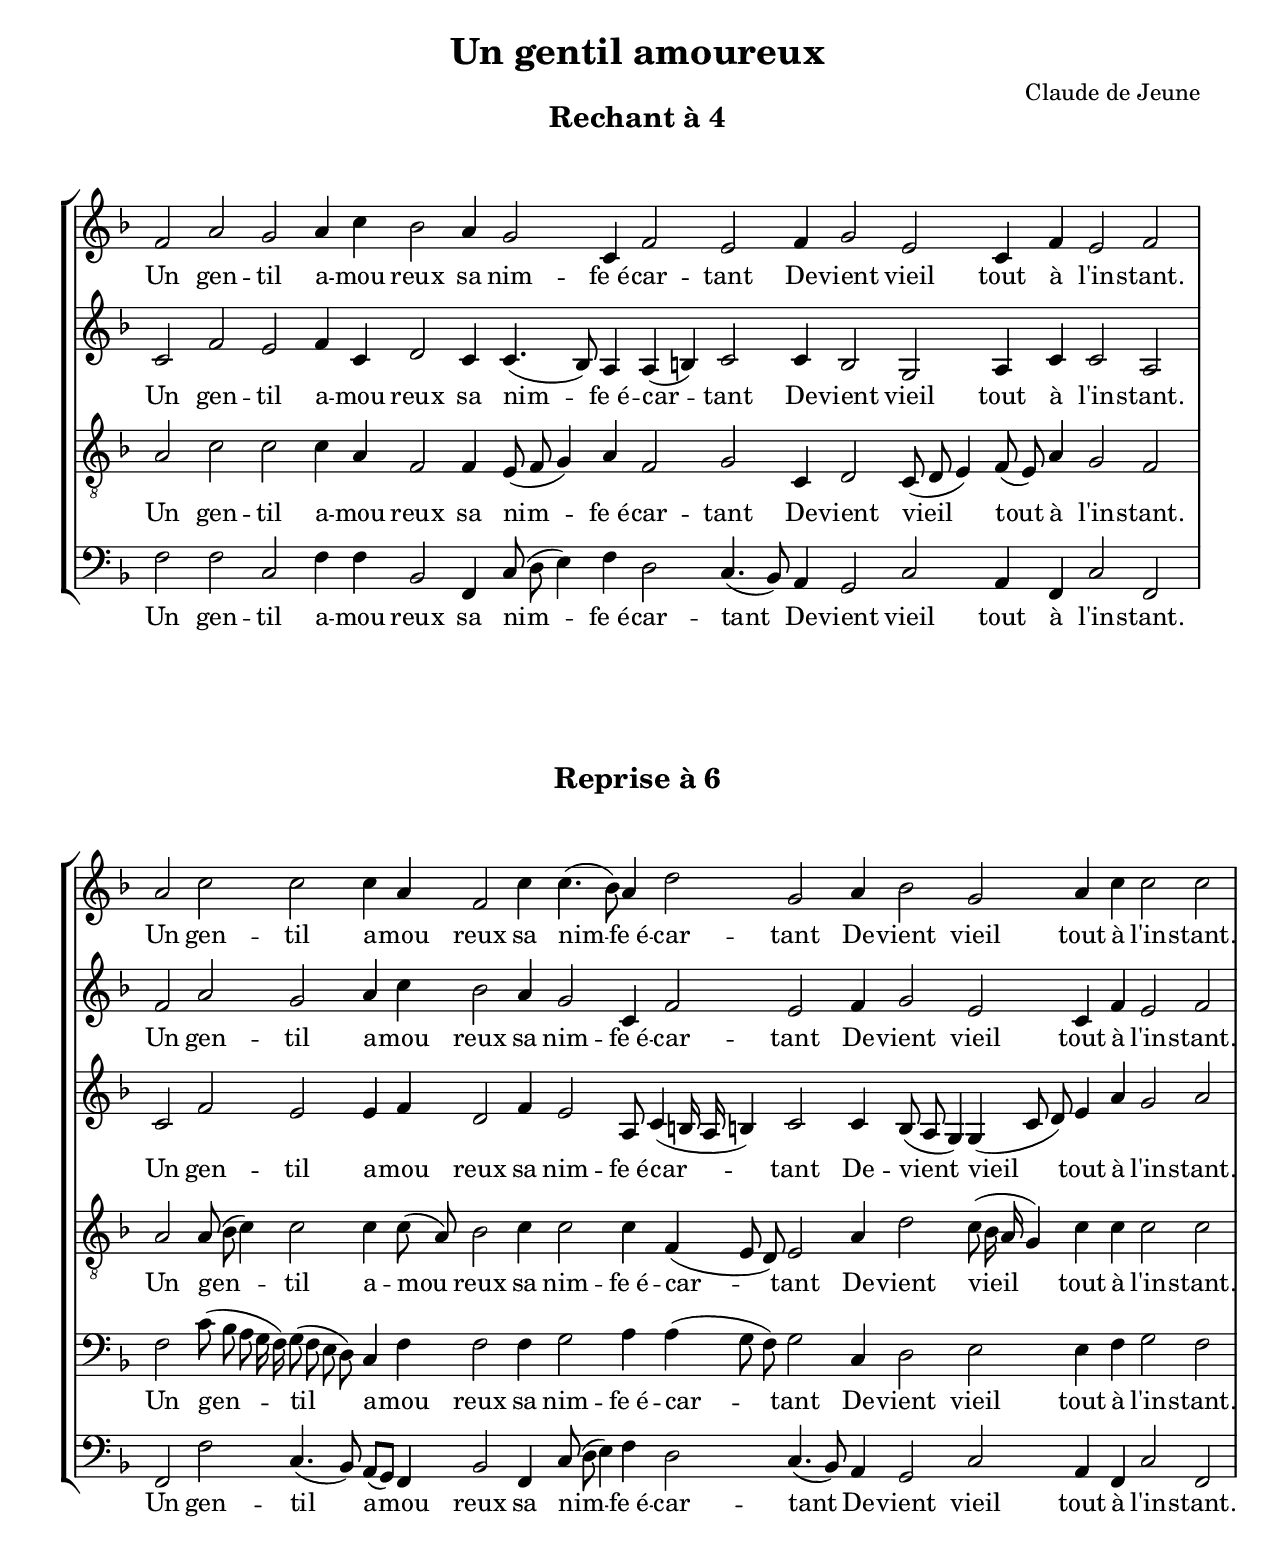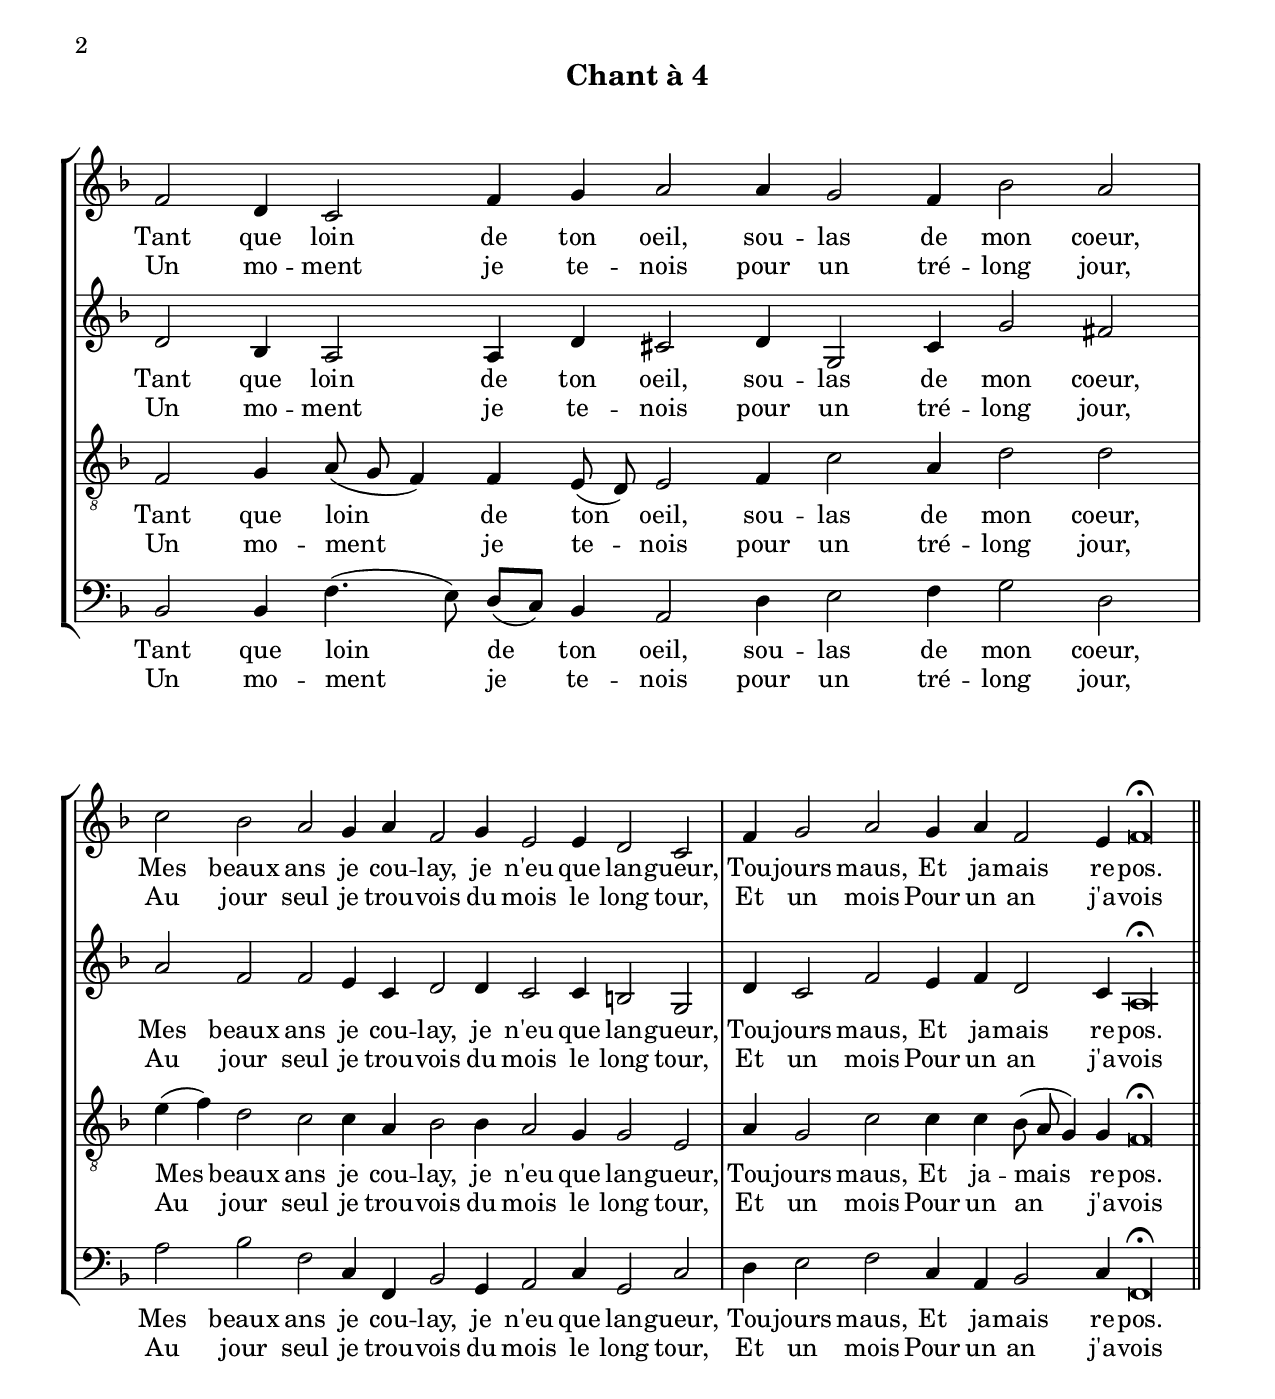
\version "2.16.0"

\header {
  title = "Un gentil amoureux"
  composer = "Claude de Jeune"
}
debugBreak = { \bar "|"  }

dessusMusicOne = \relative c' {
  \key f \major
  f2 a g a4 c bes2 a4 g2 c,4 f2 e f4 g2 e2 c4 f e2 f \debugBreak

}
hauteMusicOne = \relative c' {
  \key f \major
  c2 f e f4 c d2 c4 c4.( bes8) a4 a( b) c2 c4 bes2 g a4 c c2 a \debugBreak
}
tailleMusicOne = \relative c' {
  \key f \major
  a2 c c c4 a f2 f4 e8( f g4) a f2 g c,4 d2 c8( d e4) f8( e) a4 g2 f \debugBreak
}
basseMusicOne = \relative c {
  \key f \major
  f2 f c f4 f bes,2 f4 c'8( d e4) f d2 c4.( bes8) a4 g2 c a4 f c'2 f, \debugBreak
}
wordsOne = \lyricmode {
  Un gen -- til a -- mou reux sa nim -- fe_é -- car -- tant
  De -- vient vieil tout à l'in -- stant.
}


dessusMusicTwo = \relative c'' {
  \key f \major
  a2 c c c4 a f2 c'4 c4.( bes8) a4 d2 g,2 a4 bes2 g a4 c c2 c \debugBreak
}
sixiemeMusicTwo = \relative c' {
  \key f \major
  f2 a g a4 c bes2 a4 g2 c,4 f2 e2 f4 g2 e2 c4 f e2 f
}
hauteMusicTwo = \relative c' {
  \key f \major
  c2 f e e4 f d2 f4 e2 a,8 c4( b16 a b4) c2 c4 bes8( a g4) g( c8 d) e4 a g2 a2 \debugBreak
}
tailleMusicTwo = \relative c' {
  \key f \major
  a2 a8( bes c4) c2 c4 c8( a) bes2 c4 c2 c4 f,4( e8 d) e2 a4 d2 c8( bes16 a g4) c c c2 c \debugBreak 
}
cinquiemeMusicTwo = \relative c {
  \key f \major
  f c'8( bes a g16 f) g8( f e d) c4 f f2 f4 g2 a4 a( g8 f) g2 c,4 d2 e e4 f g2 f
}
basseMusicTwo = \relative c, {
  \key f \major
  f2 f' c4.( bes8) a([ g)] f4 bes2 f4 c'8( d e4) f d2 c4.( bes8) a4 g2 c a4 f c'2 f, \debugBreak
}


dessusMusicThree = \relative c' {
  \key f \major
  f2 d4 c2 f4 g a2 a4 g2 f4 bes2 a \bar "|"
  c bes a g4 a f2 g4 e2 e4 d2 c \bar "|"
  f4 g2 a g4 a f2 e4 f\longa\fermata \bar "||"
}
hauteMusicThree = \relative c' {
  \key f \major
  d2 bes4 a2 a4 d cis2 d4 g,2 c4 g'2 fis
  a2 f f e4 c d2 d4 c2 c4 b2 g d'4 c2 f e4 f d2 c4 a\longa\fermata
}
tailleMusicThree = \relative c {
  \key f \major
  f2 g4 a8(g f4) f e8( d) e2 f4 c'2 a4 d2 d
  e4( f) d2 c c4 a bes2 bes4 a2 g4 g2 e
  a4 g2 c c4 c bes8( a g4) g f\longa\fermata
}
basseMusicThree = \relative c {
  \key f \major
  bes2 bes4 f'4.( e8) d([ c)] bes4 a2 d4 e2 f4 g2 d
  a'2 bes f c4 f, bes2 g4 a2 c4 g2 c
  d4 e2 f c4 a bes2 c4 f,\longa\fermata
}
wordsThree = \lyricmode {
  Tant que loin de ton oeil, sou -- las de mon coeur,
  Mes beaux ans je cou -- lay, je n'eu que lan -- gueur,
  Tou -- jours maus, Et ja -- mais re -- pos.
}
wordsFour = \lyricmode {
  Un mo -- ment je te -- nois pour un tré -- long jour,
  Au jour seul je trou -- vois du mois  le long tour,
  Et un mois Pour un an j'a -- vois
}

\markup \fill-line { \center-column { \huge \bold "Rechant à 4" } }
\score {
  \new StaffGroup <<
    \new Staff { \clef "treble"   \new Voice = "dessus1" { \dessusMusicOne } }
    \new Lyrics = "dessus1"
    \new Staff { \clef "treble"   \new Voice = "haute1"  { \hauteMusicOne } }
    \new Lyrics = "haute1"
    \new Staff { \clef "treble_8" \new Voice = "taille1" { \tailleMusicOne } }
    \new Lyrics = "taille1"
    \new Staff { \clef "bass" \new Voice = "basse1"  { \basseMusicOne } }
    \new Lyrics = "basse1"
    \context Lyrics = "dessus1" {
      \lyricsto "dessus1" {
        \wordsOne
      }
    }
    \context Lyrics = "haute1" {
      \lyricsto "haute1" { \wordsOne }
    }
    \context Lyrics = "taille1" {
      \lyricsto "taille1" { \wordsOne }
    }
    \context Lyrics = "basse1" {
      \lyricsto "basse1" { \wordsOne }
    }
  >>
}
\markup \fill-line { \center-column { \huge \bold "Reprise à 6" } }
\score {
  \new StaffGroup <<
    \new Staff { \clef "treble"   \new Voice = "dessus2" { \dessusMusicTwo } }
    \new Lyrics = "dessus2"
    \new Staff { \clef "treble"   \new Voice = "sixieme2" { \sixiemeMusicTwo } }
    \new Lyrics = "sixieme2"
    \new Staff { \clef "treble"   \new Voice = "haute2"  { \hauteMusicTwo } }
    \new Lyrics = "haute2"
    \new Staff { \clef "treble_8" \new Voice = "taille2" { \tailleMusicTwo } }
    \new Lyrics = "taille2"
    \new Staff { \clef "bass" \new Voice = "cinquieme2"  { \cinquiemeMusicTwo } }
    \new Lyrics = "cinquieme2"
    \new Staff { \clef "bass" \new Voice = "basse2"  { \basseMusicTwo } }
    \new Lyrics = "basse2"

    \context Lyrics = "dessus2" {
      \lyricsto "dessus2" { \wordsOne }
    }
    \context Lyrics = "sixieme2" {
      \lyricsto "sixieme2" { \wordsOne }
    }
    \context Lyrics = "haute2" {
      \lyricsto "haute2" { \wordsOne }
    }
    \context Lyrics = "taille2" {
      \lyricsto "taille2" { \wordsOne }
    }
    \context Lyrics = "cinquieme2" {
      \lyricsto "cinquieme2" { \wordsOne }
    }
    \context Lyrics = "basse2" {
      \lyricsto "basse2" { \wordsOne }
    }
  >>
}
\pageBreak
\markup \fill-line { \center-column { \huge \bold "Chant à 4" } }
\noPageBreak
\score {
  \new StaffGroup <<
    \new Staff { \clef "treble"   \new Voice = "dessus3" { \dessusMusicThree } }
    \new Lyrics = "dessus3"
    \new Lyrics = "dessus4"
    \new Staff { \clef "treble"   \new Voice = "haute3"  { \hauteMusicThree } }
    \new Lyrics = "haute3"
    \new Lyrics = "haute4"
    \new Staff { \clef "treble_8" \new Voice = "taille3" { \tailleMusicThree } }
    \new Lyrics = "taille3"
    \new Lyrics = "taille4"
    \new Staff { \clef "bass" \new Voice = "basse3"  { \basseMusicThree } }
    \new Lyrics = "basse3"
    \new Lyrics = "basse4"
    \context Lyrics = "dessus3" {
      \lyricsto "dessus3" { \wordsThree }
    }
    \context Lyrics = "dessus4" {
      \lyricsto "dessus3" { \wordsFour }
    }
    \context Lyrics = "haute3" {
      \lyricsto "haute3" { \wordsThree }
    }
    \context Lyrics = "haute4" {
      \lyricsto "haute3" { \wordsFour }
    }
    \context Lyrics = "taille3" {
      \lyricsto "taille3" { \wordsThree }
    }
    \context Lyrics = "taille4" {
      \lyricsto "taille3" { \wordsFour }
    }
    \context Lyrics = "basse3" {
      \lyricsto "basse3" { \wordsThree }
    }
    \context Lyrics = "basse4" {
      \lyricsto "basse3" { \wordsFour }
    }
  >>
}

\layout {
  \set Score.timing = ##f
  % \context {
  %   \Score
  %   \override SpacingSpanner
  %   #'common-shortest-duration = #(ly:make-moment 1 1)
  %   \override SpacingSpanner
  %   #'base-shortest-duration = #(ly:make-moment 1 1)
  % }
  \context {
    \Staff
    #(set-accidental-style 'forget)
    \remove "Time_signature_engraver"
  }
}
\paper {
  #(set-paper-size "letter")
  ragged-last = ##f
  indent = 0
  short-indent = 0
  top-margin = 0.5\in
  bottom-margin = 0.5\in
  left-margin = 0.5\in
  right-margin = 0.5\in
}